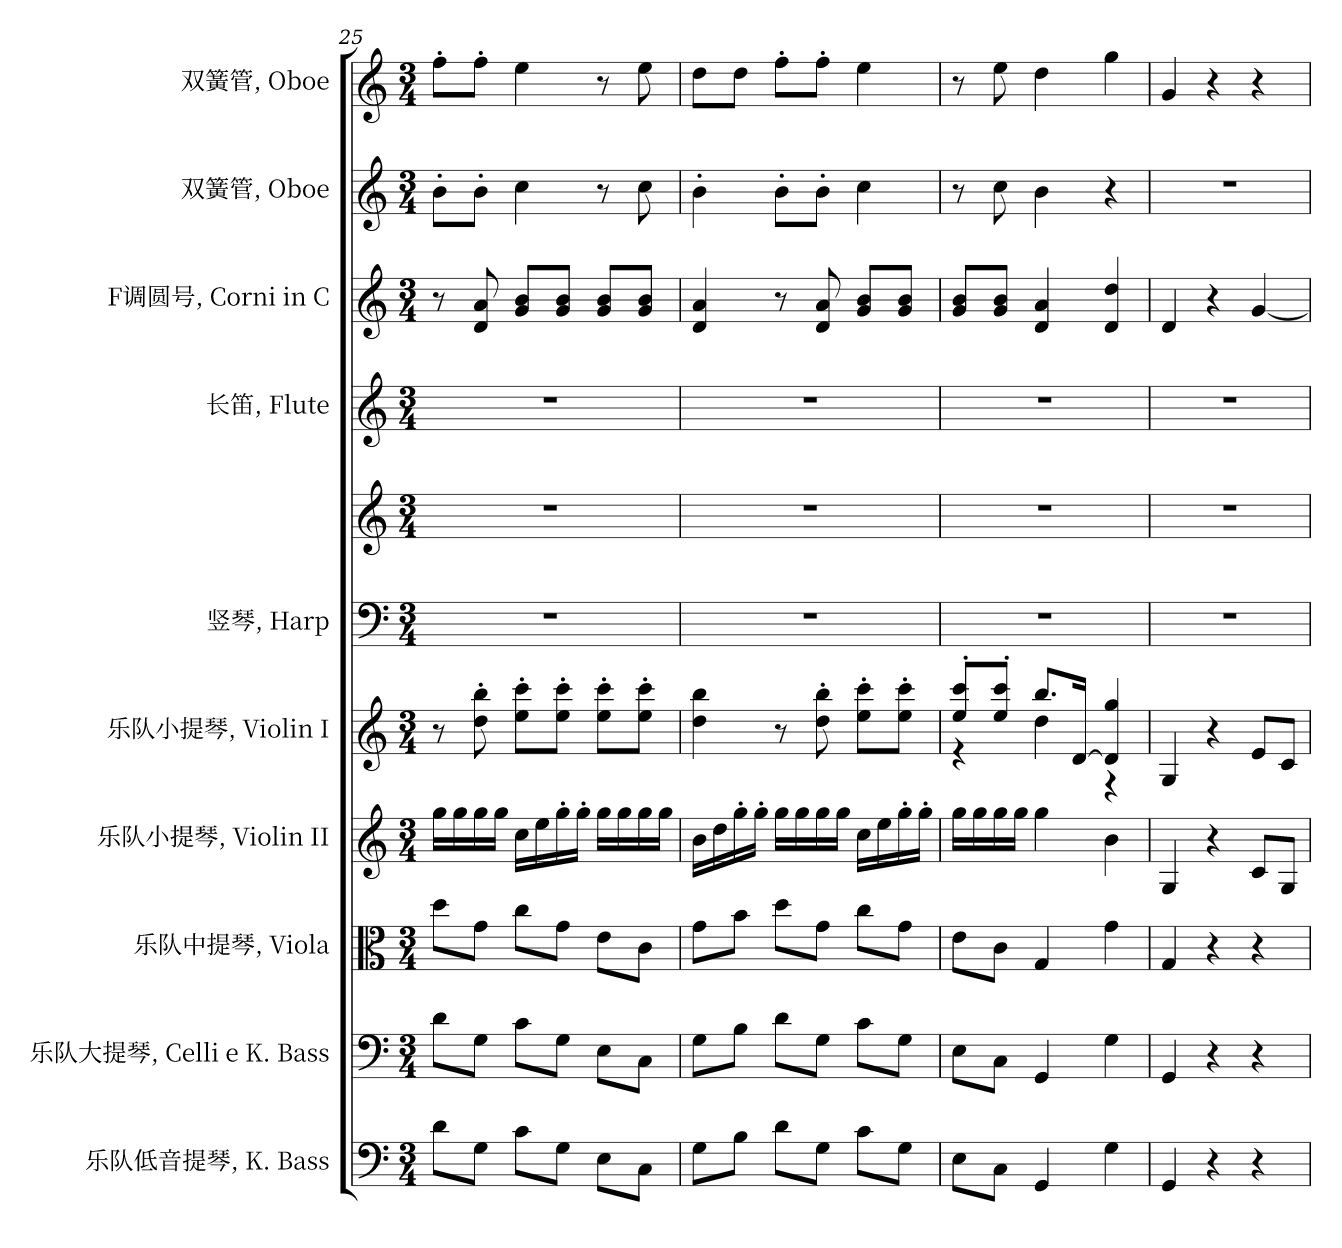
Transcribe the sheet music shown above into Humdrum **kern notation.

**kern	**kern	**kern	**kern	**kern	**kern	**kern	**kern	**kern	**kern	**kern
*part10	*part9	*part8	*part7	*part6	*part5	*part5	*part4	*part3	*part2	*part1
*staff11	*staff10	*staff9	*staff8	*staff7	*staff6	*staff5	*staff4	*staff3	*staff2	*staff1
*I"乐队低音提琴, K. Bass	*I"乐队大提琴, Celli e K. Bass	*I"乐队中提琴, Viola	*I"乐队小提琴, Violin II	*I"乐队小提琴, Violin I	*I"竖琴, Harp	*	*I"长笛, Flute	*I"F调圆号, Corni in C	*I"双簧管, Oboe	*I"双簧管, Oboe
*	*	*	*	*	*I'Hrp.	*	*I'Fl.	*	*I'Ob.	*I'Ob.
!!LO:PB:g=z
*clefF4	*clefF4	*clefC3	*clefG2	*clefG2	*clefF4	*clefG2	*clefG2	*clefG2	*clefG2	*clefG2
*ITrd7c12	*	*	*	*	*	*	*	*ITrd4c7	*	*
*k[]	*k[]	*k[]	*k[]	*k[]	*k[]	*k[]	*k[]	*k[b-]	*k[]	*k[]
*M3/4	*M3/4	*M3/4	*M3/4	*M3/4	*M3/4	*M3/4	*M3/4	*M3/4	*M3/4	*M3/4
=25	=25	=25	=25	=25	=25	=25	=25	=25	=25	=25
8D\L	8d\L	8dd\L	16gg\LL	8r	2.r	2.r	2.r	8r	8b'\L	8ff'\L
.	.	.	16gg\	.	.	.	.	.	.	.
8GG\J	8G\J	8g\J	16gg\	8dd\' 8bb\'	.	.	.	8G/ 8d/	8b'\J	8ff'\J
.	.	.	16gg\JJ	.	.	.	.	.	.	.
8C\L	8c\L	8cc\L	16cc\LL	8ee\' 8ccc\'L	.	.	.	8c/ 8e/L	4cc\	4ee\
.	.	.	16ee\	.	.	.	.	.	.	.
8GG\J	8G\J	8g\J	16gg'\	8ee\' 8ccc\'J	.	.	.	8c/ 8e/J	.	.
.	.	.	16gg'\JJ	.	.	.	.	.	.	.
8EE\L	8E\L	8e\L	16gg\LL	8ee\' 8ccc\'L	.	.	.	8c/ 8e/L	8r	8r
.	.	.	16gg\	.	.	.	.	.	.	.
8CC\J	8C\J	8c\J	16gg\	8ee\' 8ccc\'J	.	.	.	8c/ 8e/J	8cc\	8ee\
.	.	.	16gg\JJ	.	.	.	.	.	.	.
=26	=26	=26	=26	=26	=26	=26	=26	=26	=26	=26
8GG\L	8G\L	8g\L	16b\LL	4dd\ 4bb\	2.r	2.r	2.r	4G/ 4d/	4b'\	8dd\L
.	.	.	16dd\	.	.	.	.	.	.	.
8BB\J	8B\J	8b\J	16gg'\	.	.	.	.	.	.	8dd\J
.	.	.	16gg'\JJ	.	.	.	.	.	.	.
8D\L	8d\L	8dd\L	16gg\LL	8r	.	.	.	8r	8b'\L	8ff'\L
.	.	.	16gg\	.	.	.	.	.	.	.
8GG\J	8G\J	8g\J	16gg\	8dd\' 8bb\'	.	.	.	8G/ 8d/	8b'\J	8ff'\J
.	.	.	16gg\JJ	.	.	.	.	.	.	.
8C\L	8c\L	8cc\L	16cc\LL	8ee\' 8ccc\'L	.	.	.	8c/ 8e/L	4cc\	4ee\
.	.	.	16ee\	.	.	.	.	.	.	.
8GG\J	8G\J	8g\J	16gg'\	8ee\' 8ccc\'J	.	.	.	8c/ 8e/J	.	.
.	.	.	16gg'\JJ	.	.	.	.	.	.	.
=27	=27	=27	=27	=27	=27	=27	=27	=27	=27	=27
*	*	*	*	*^	*	*	*	*	*	*
8EE\L	8E\L	8e\L	16gg\LL	8ee/' 8ccc/'L	4r	2.r	2.r	2.r	8c/ 8e/L	8r	8r
.	.	.	16gg\	.	.	.	.	.	.	.	.
8CC\J	8C\J	8c\J	16gg\	8ee/' 8ccc/'J	.	.	.	.	8c/ 8e/J	8cc\	8ee\
.	.	.	16gg\JJ	.	.	.	.	.	.	.	.
4GGG/	4GG/	4G/	4gg\	8.bb/L	4dd\	.	.	.	4G/ 4d/	4b\	4dd\
.	.	.	.	[16d/Jk	.	.	.	.	.	.	.
4GG\	4G\	4g\	4b\	4d/] 4gg/	4r	.	.	.	4G/ 4g/	4r	4gg\
*	*	*	*	*v	*v	*	*	*	*	*	*
=28	=28	=28	=28	=28	=28	=28	=28	=28	=28	=28
4GGG/	4GG/	4G/	4G/	4G/	2.r	2.r	2.r	4G/	2.r	4g/
4r	4r	4r	4r	4r	.	.	.	4r	.	4r
4r	4r	4r	8c/L	8e/L	.	.	.	[4c/	.	4r
.	.	.	8G/J	8c/J	.	.	.	.	.	.
=	=	=	=	=	=	=	=	=	=	=
*-	*-	*-	*-	*-	*-	*-	*-	*-	*-	*-
